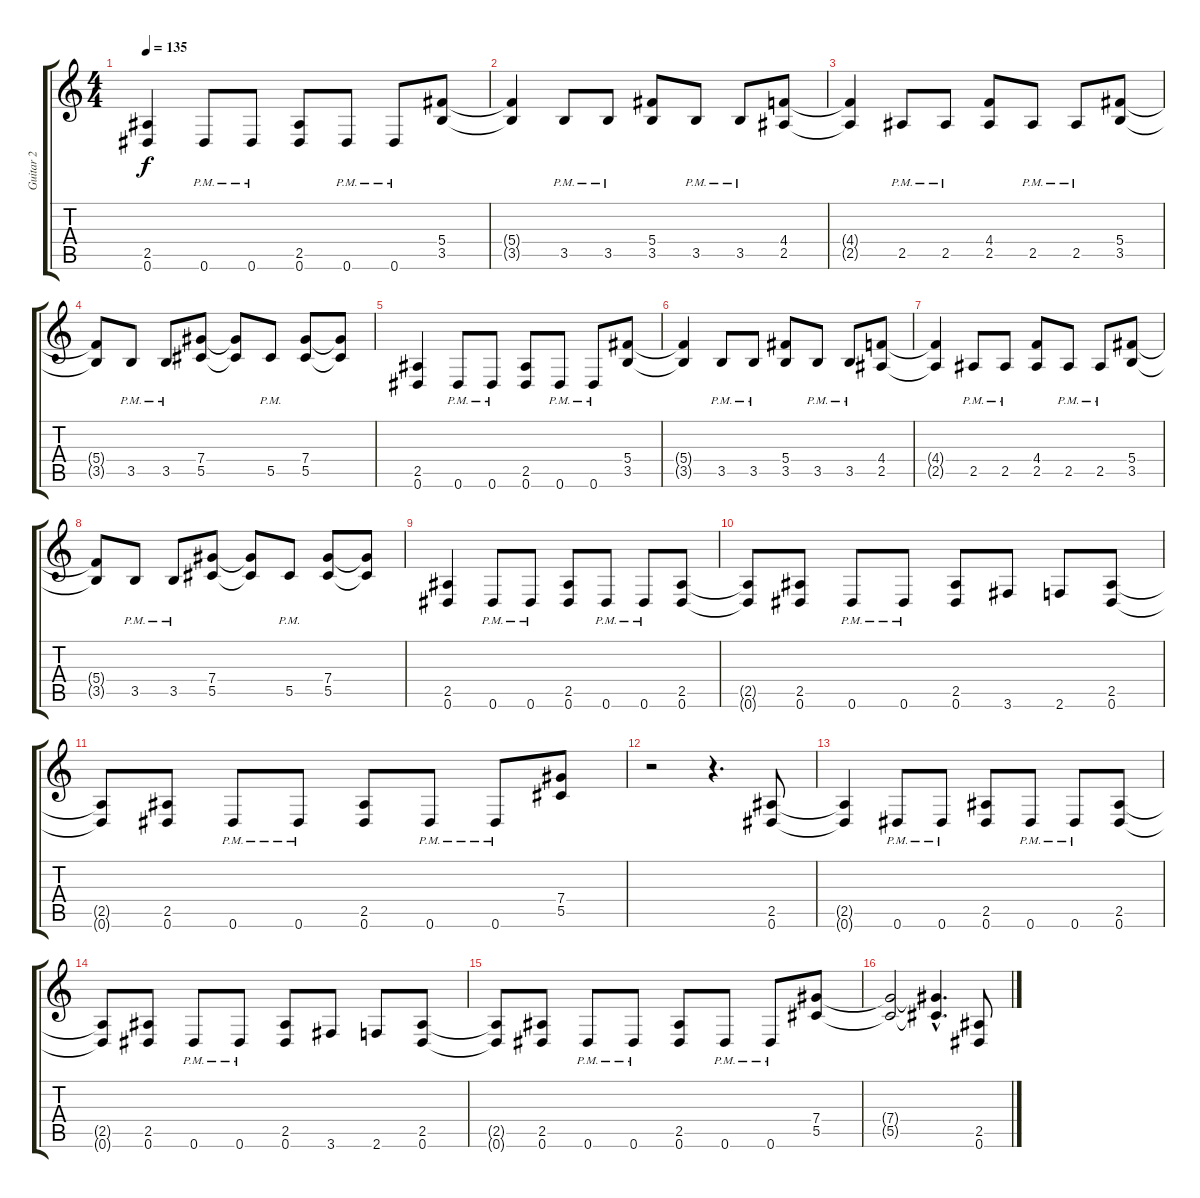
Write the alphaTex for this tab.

\track ("Guitar 2" "Guitar 2") {instrument distortionguitar}
\staff {score tabs}
\tuning (Eb4 Bb3 Gb3 Db3 Ab2 Eb2) {hide}
\ts (4 4)
\tempo 135
\clef g2
\ks c
(2.5 0.6).4{dy f instrument distortionguitar} 0.6{pm}.8 0.6{pm}.8 (2.5 0.6).8 0.6{pm}.8 0.6{pm}.8 (5.4 3.5).8 |
(5.4{t} 3.5{t}).4 3.5{pm}.8 3.5{pm}.8 (5.4 3.5).8 3.5{pm}.8 3.5{pm}.8 (4.4 2.5).8 |
(4.4{t} 2.5{t}).4 2.5{pm}.8 2.5{pm}.8 (4.4 2.5).8 2.5{pm}.8 2.5{pm}.8 (5.4 3.5).8 |
(5.4{t} 3.5{t}).8 3.5{pm}.8 3.5{pm}.8 (7.4 5.5).8 (7.4{t} 5.5{t}).8 5.5{pm}.8 (7.4 5.5).8 (7.4{t} 5.5{t}).8 |
(2.5 0.6).4 0.6{pm}.8 0.6{pm}.8 (2.5 0.6).8 0.6{pm}.8 0.6{pm}.8 (5.4 3.5).8 |
(5.4{t} 3.5{t}).4 3.5{pm}.8 3.5{pm}.8 (5.4 3.5).8 3.5{pm}.8 3.5{pm}.8 (4.4 2.5).8 |
(4.4{t} 2.5{t}).4 2.5{pm}.8 2.5{pm}.8 (4.4 2.5).8 2.5{pm}.8 2.5{pm}.8 (5.4 3.5).8 |
(5.4{t} 3.5{t}).8 3.5{pm}.8 3.5{pm}.8 (7.4 5.5).8 (7.4{t} 5.5{t}).8 5.5{pm}.8 (7.4 5.5).8 (7.4{t} 5.5{t}).8 |
(2.5 0.6).4 0.6{pm}.8 0.6{pm}.8 (2.5 0.6).8 0.6{pm}.8 0.6{pm}.8 (2.5 0.6).8 |
(2.5{t} 0.6{t}).8 (2.5 0.6).8 0.6{pm}.8 0.6{pm}.8 (2.5 0.6).8 3.6.8 2.6.8 (2.5 0.6).8 |
(2.5{t} 0.6{t}).8 (2.5 0.6).8 0.6{pm}.8 0.6{pm}.8 (2.5 0.6).8 0.6{pm}.8 0.6{pm}.8 (7.4 5.5).8 |
r.2 r.4{d} (2.5 0.6).8 |
(2.5{t} 0.6{t}).4 0.6{pm}.8 0.6{pm}.8 (2.5 0.6).8 0.6{pm}.8 0.6{pm}.8 (2.5 0.6).8 |
(2.5{t} 0.6{t}).8 (2.5 0.6).8 0.6{pm}.8 0.6{pm}.8 (2.5 0.6).8 3.6.8 2.6.8 (2.5 0.6).8 |
(2.5{t} 0.6{t}).8 (2.5 0.6).8 0.6{pm}.8 0.6{pm}.8 (2.5 0.6).8 0.6{pm}.8 0.6{pm}.8 (7.4 5.5).8 |
(7.4{t} 5.5{t}).2 (7.4{hac t} 5.5{hac t}).4{d} (2.5 0.6).8
